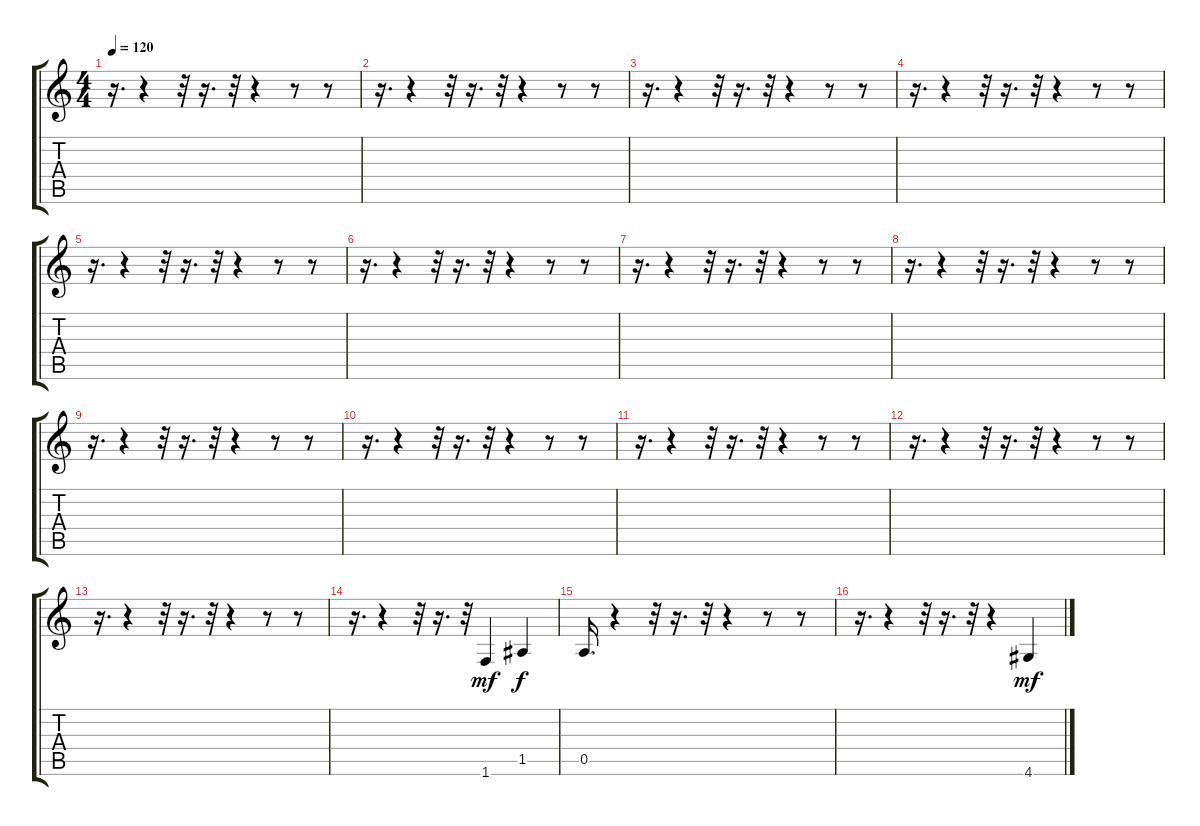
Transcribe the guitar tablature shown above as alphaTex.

\track "" {instrument electricbassfinger}
\staff {score tabs}
\tuning (E4 B3 G3 D3 A2 E2) {hide}
\ts (4 4)
\tempo 120
\clef g2
\ks c
r.16{d dy mf} r.4 r.32 r.16{d} r.32 r.4 r.8 r.8 |
r.16{d} r.4 r.32 r.16{d} r.32 r.4 r.8 r.8 |
r.16{d} r.4 r.32 r.16{d} r.32 r.4 r.8 r.8 |
r.16{d} r.4 r.32 r.16{d} r.32 r.4 r.8 r.8 |
r.16{d} r.4 r.32 r.16{d} r.32 r.4 r.8 r.8 |
r.16{d} r.4 r.32 r.16{d} r.32 r.4 r.8 r.8 |
r.16{d} r.4 r.32 r.16{d} r.32 r.4 r.8 r.8 |
r.16{d} r.4 r.32 r.16{d} r.32 r.4 r.8 r.8 |
r.16{d} r.4 r.32 r.16{d} r.32 r.4 r.8 r.8 |
r.16{d} r.4 r.32 r.16{d} r.32 r.4 r.8 r.8 |
r.16{d} r.4 r.32 r.16{d} r.32 r.4 r.8 r.8 |
r.16{d} r.4 r.32 r.16{d} r.32 r.4 r.8 r.8 |
r.16{d} r.4 r.32 r.16{d} r.32 r.4 r.8 r.8 |
r.16{d} r.4 r.32 r.16{d} r.32 1.6.4 1.5.4{dy f} |
0.5.16{d} r.4 r.32 r.16{d} r.32 r.4 r.8 r.8 |
r.16{d} r.4 r.32 r.16{d} r.32 r.4 4.6.4{dy mf}
